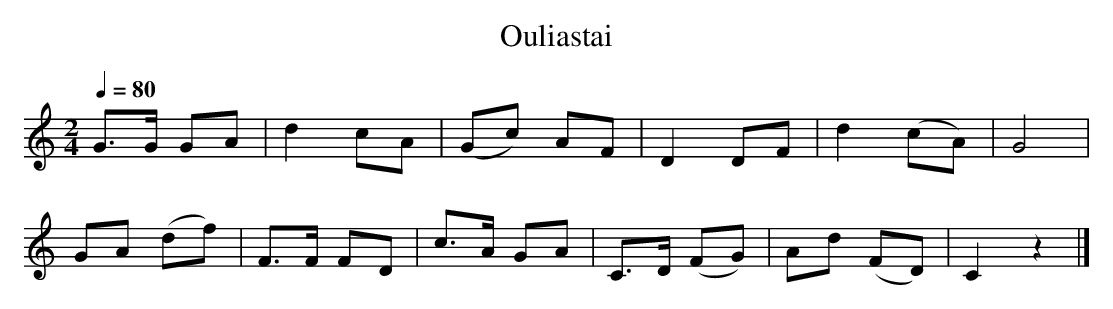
X:1
T:Ouliastai
M:2/4
L:1/8
Q:1/4=80
K:C
G>G GA |d2  cA|(Gc) AF|D2   DF |d2 (cA)|G4    |
GA (df)|F>F FD|c>A  GA|C>D (FG)|Ad (FD)|C2 z2|]
